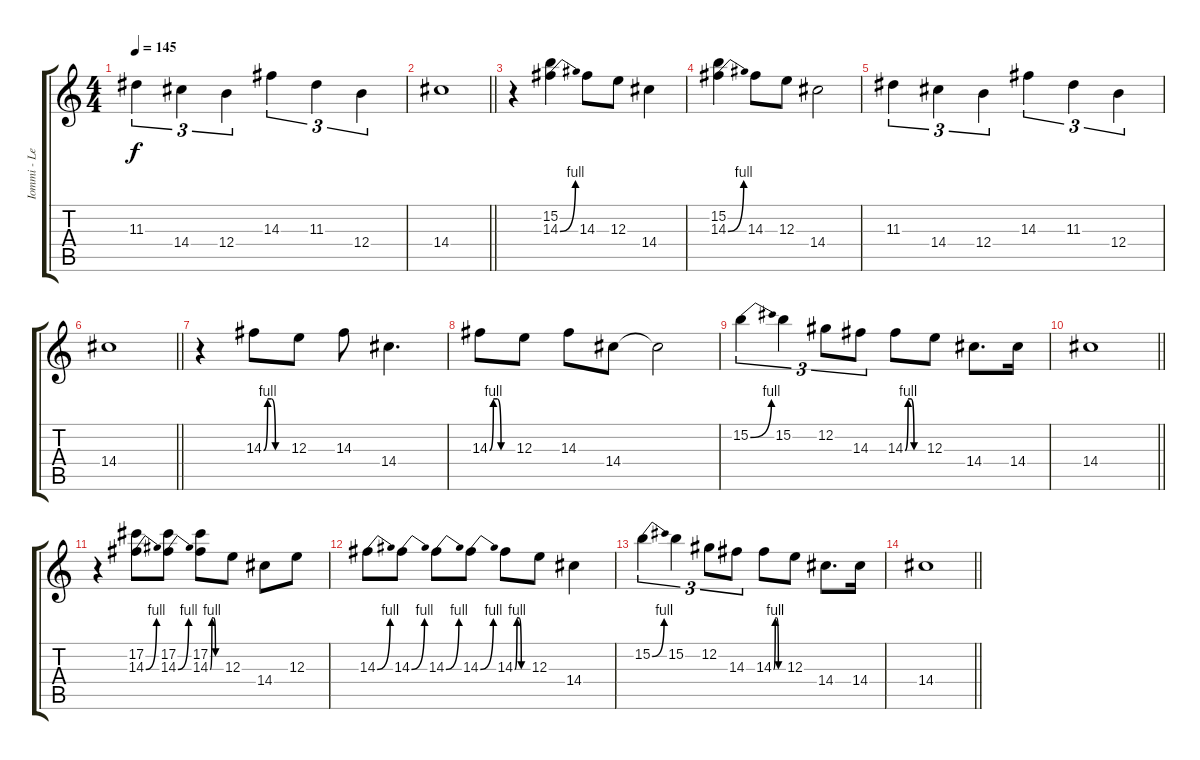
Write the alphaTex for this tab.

\track ("Iommi - Lead (Right)" "Iommi - Le") {instrument distortionguitar}
\staff {score tabs}
\tuning (Db4 Ab3 E3 B2 Gb2 Db2) {hide}
\ts (4 4)
\tempo 145
\clef g2
\ks c
11.3.4{tu (3 2) dy f} 14.4.4{tu (3 2)} 12.4.4{tu (3 2)} 14.3.4{tu (3 2)} 11.3.4{tu (3 2)} 12.4.4{tu (3 2)} |
\barLineRight lightlight
14.4.1 |
r.4 (15.2 14.3{be (bend 0 0 60 4)}).4 14.3.8 12.3.8 14.4.4 |
(15.2 14.3{be (bend 0 0 60 4)}).4 14.3.8 12.3.8 14.4.2 |
11.3.4{tu (3 2)} 14.4.4{tu (3 2)} 12.4.4{tu (3 2)} 14.3.4{tu (3 2)} 11.3.4{tu (3 2)} 12.4.4{tu (3 2)} |
\barLineRight lightlight
14.4.1 |
r.4 14.3{be (custom 0 0 10 4 20 4 30 0 60 0)}.8 12.3.8 14.3.8 14.4.4{d} |
14.3{be (custom 0 0 10 4 20 4 30 0 60 0)}.8 12.3.8 14.3.8 14.4.8 14.4{t}.2 |
15.2{be (bend 0 0 60 4)}.4{tu (3 2)} 15.2.4{tu (3 2)} 12.2.8{tu (3 2)} 14.3.8{tu (3 2)} 14.3{be (custom 0 0 10 4 20 4 30 0 60 0)}.8 12.3.8 14.4.8{d} 14.4.16 |
\barLineRight lightlight
14.4.1 |
r.4 (17.2 14.3{be (bend 0 0 60 4)}).8 (17.2 14.3{be (bend 0 0 60 4)}).8 (17.2 14.3{be (custom 0 0 10 4 20 4 30 0 60 0)}).8 12.3.8 14.4.8 12.3.8 |
14.3{be (bend 0 0 60 4)}.8 14.3{be (bend 0 0 60 4)}.8 14.3{be (bend 0 0 60 4)}.8 14.3{be (bend 0 0 60 4)}.8 14.3{be (custom 0 0 10 4 20 4 30 0 60 0)}.8 12.3.8 14.4.4 |
15.2{be (bend 0 0 60 4)}.4{tu (3 2)} 15.2.4{tu (3 2)} 12.2.8{tu (3 2)} 14.3.8{tu (3 2)} 14.3{be (custom 0 0 10 4 20 4 30 0 60 0)}.8 12.3.8 14.4.8{d} 14.4.16 |
\barLineRight lightlight
14.4.1
